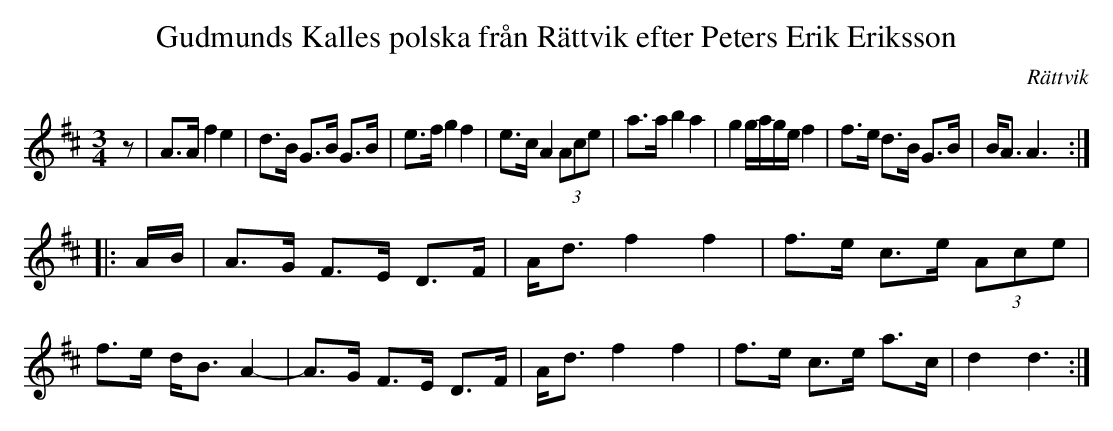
X:1
T: Gudmunds Kalles polska fr\aan R\"attvik efter Peters Erik Eriksson
O: R\"attvik
M: 3/4
L: 1/8
K: D
z |\
A>A f2 e2 | d>B G>B G>B | e>f g2 f2 | e>c A2 (3Ace |\
a>a b2 a2 | g2 g/a/g/e/ f2 | f>e d>B G>B | B<A A3 :|
|: A/B/ |\
A>G F>E D>F | A<d f2 f2 | f>e c>e (3Ace | f>e d<B A2- |\
A>G F>E D>F | A<d f2 f2 | f>e c>e a>c | d2 d3 :|\
